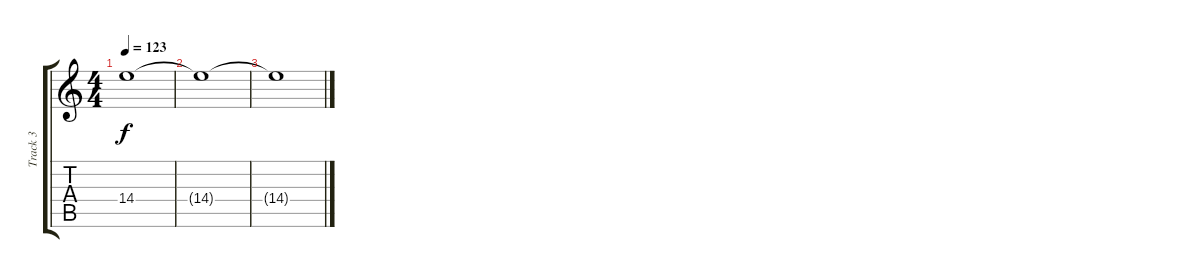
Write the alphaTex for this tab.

\track ("Track 3" "Track 3") {instrument distortionguitar}
\staff {score tabs}
\tuning (E4 B3 G3 D3 A2 E2) {hide}
\ts (4 4)
\tempo 123
\clef g2
\ks c
14.4{t}.1{dy f} |
14.4{t}.1 |
14.4{t}.1
